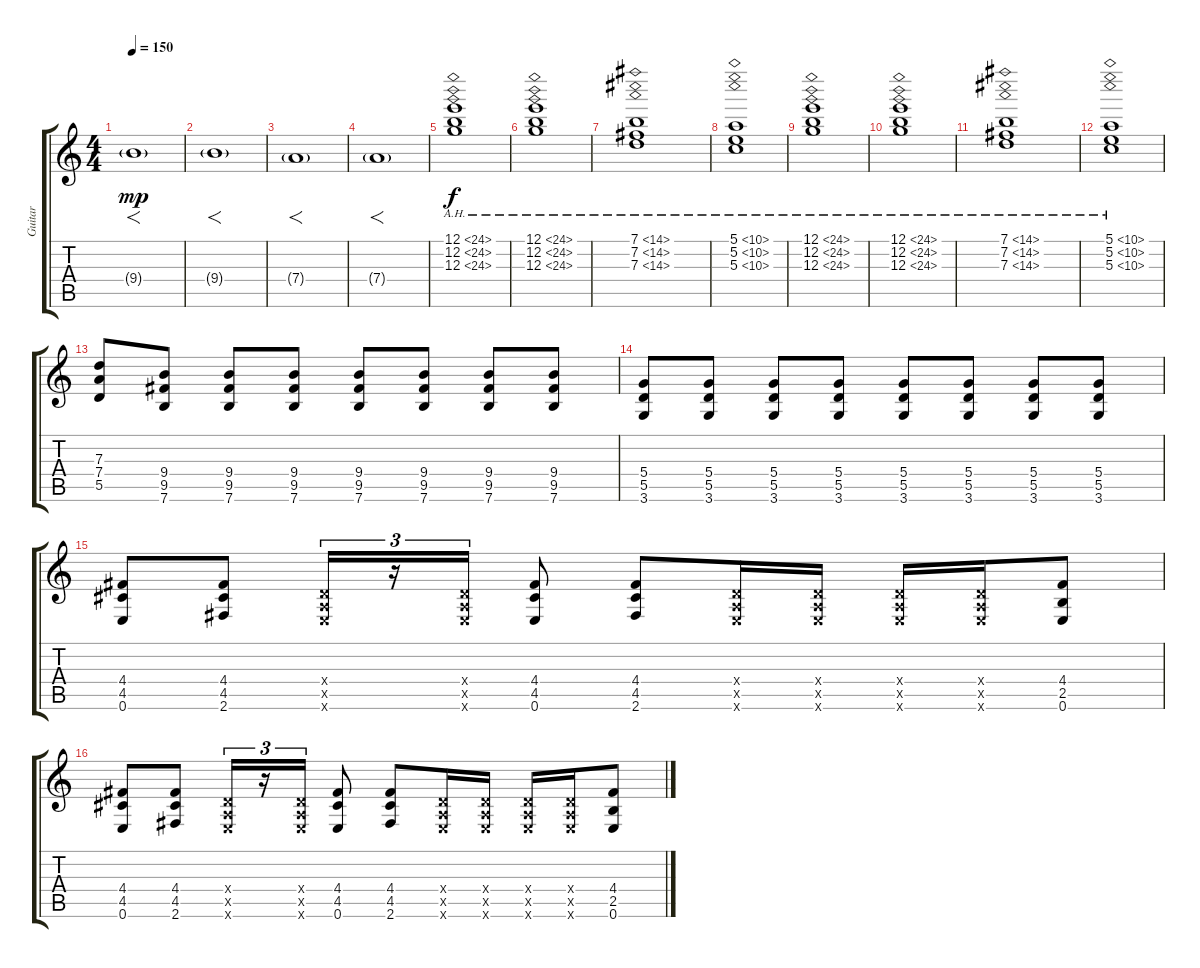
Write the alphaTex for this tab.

\track ("Guitar" "Guitar") {instrument overdrivenguitar}
\staff {score tabs}
\tuning (E4 B3 G3 D3 A2 E2) {hide}
\ts (4 4)
\tempo 150
\clef g2
\ks c
9.4{g}.1{f dy mp} |
9.4{g}.1{f} |
7.4{g}.1{f} |
7.4{g}.1{f} |
(12.1{ah 12} 12.2{ah 12} 12.3{ah 12}).1{dy f} |
(12.1{ah 12} 12.2{ah 12} 12.3{ah 12}).1 |
(7.1{ah 7} 7.2{ah 7} 7.3{ah 7}).1 |
(5.1{ah 5} 5.2{ah 5} 5.3{ah 5}).1 |
(12.1{ah 12} 12.2{ah 12} 12.3{ah 12}).1 |
(12.1{ah 12} 12.2{ah 12} 12.3{ah 12}).1 |
(7.1{ah 7} 7.2{ah 7} 7.3{ah 7}).1 |
(5.1{ah 5} 5.2{ah 5} 5.3{ah 5}).1 |
(7.3 7.4 5.5).8 (9.4 9.5 7.6).8 (9.4 9.5 7.6).8 (9.4 9.5 7.6).8 (9.4 9.5 7.6).8 (9.4 9.5 7.6).8 (9.4 9.5 7.6).8 (9.4 9.5 7.6).8 |
(5.4 5.5 3.6).8 (5.4 5.5 3.6).8 (5.4 5.5 3.6).8 (5.4 5.5 3.6).8 (5.4 5.5 3.6).8 (5.4 5.5 3.6).8 (5.4 5.5 3.6).8 (5.4 5.5 3.6).8 |
(4.4 4.5 0.6).8 (4.4 4.5 2.6).8 (0.4{x} 0.5{x} 0.6{x}).16{tu (3 2)} r.16{tu (3 2)} (0.4{x} 0.5{x} 0.6{x}).16{tu (3 2)} (4.4 4.5 0.6).8 (4.4 4.5 2.6).8 (0.4{x} 0.5{x} 0.6{x}).16 (0.4{x} 0.5{x} 0.6{x}).16 (0.4{x} 0.5{x} 0.6{x}).16 (0.4{x} 0.5{x} 0.6{x}).16 (4.4 2.5 0.6).8 |
(4.4 4.5 0.6).8 (4.4 4.5 2.6).8 (0.4{x} 0.5{x} 0.6{x}).16{tu (3 2)} r.16{tu (3 2)} (0.4{x} 0.5{x} 0.6{x}).16{tu (3 2)} (4.4 4.5 0.6).8 (4.4 4.5 2.6).8 (0.4{x} 0.5{x} 0.6{x}).16 (0.4{x} 0.5{x} 0.6{x}).16 (0.4{x} 0.5{x} 0.6{x}).16 (0.4{x} 0.5{x} 0.6{x}).16 (4.4 2.5 0.6).8
